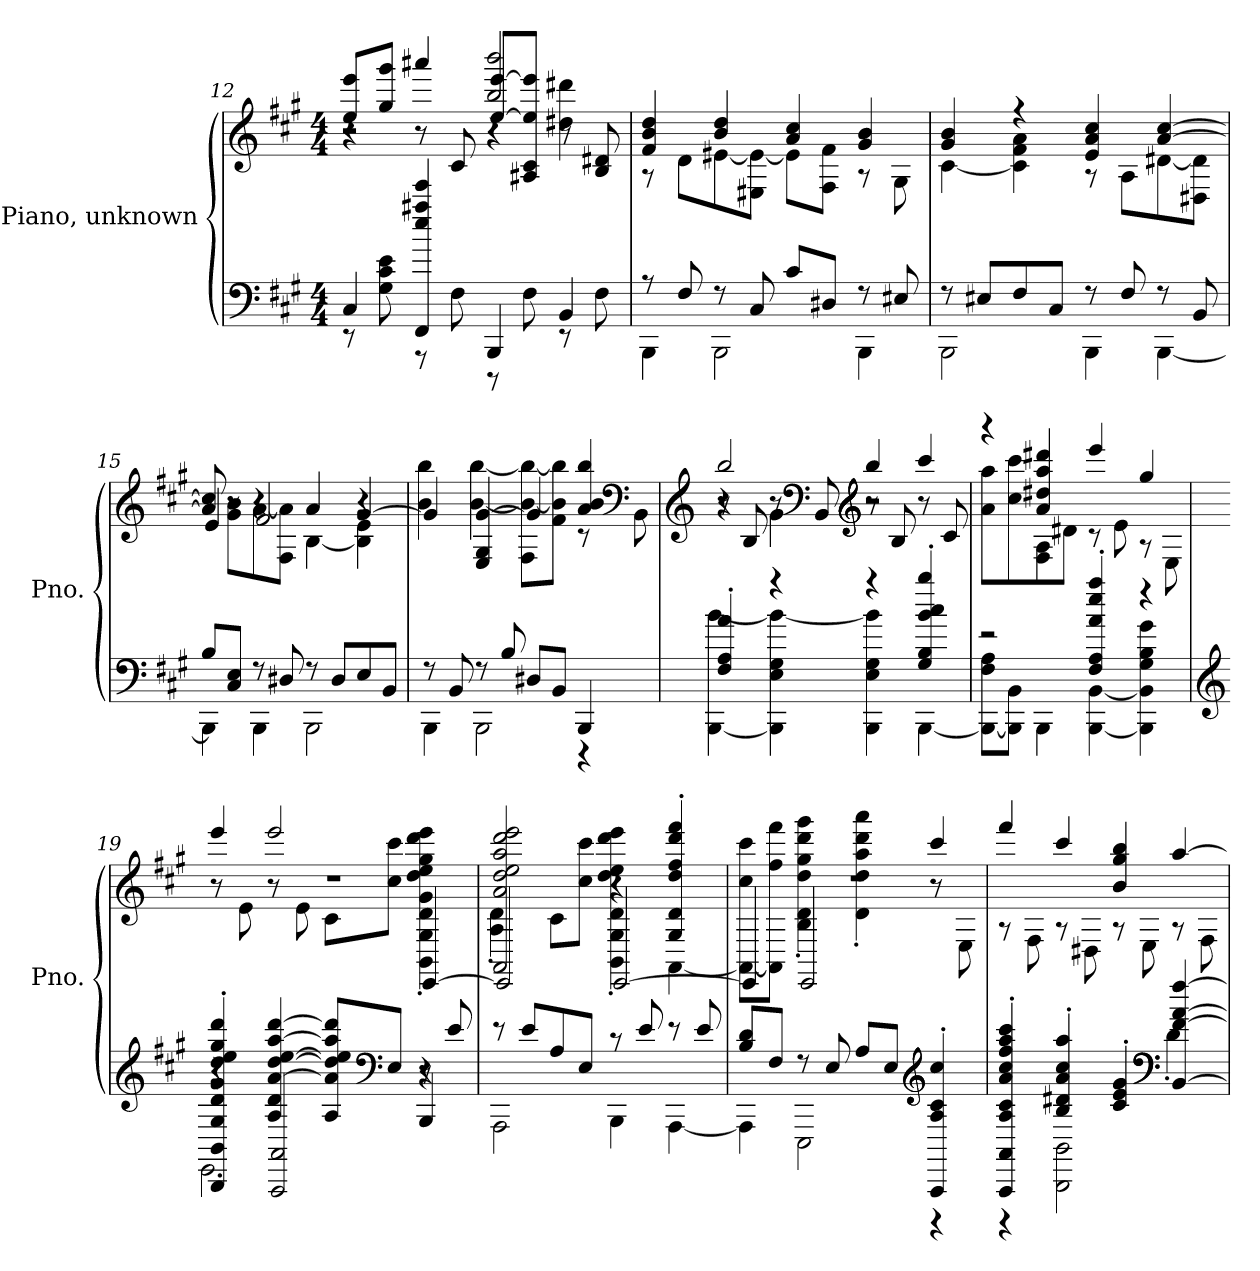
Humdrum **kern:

**kern	**kern
*part1	*part1
*staff2	*staff1
*I"Piano, unknown	*
*I'Pno.	*
*clefF4	*clefG2
*k[f#c#g#]	*k[f#c#g#]
*M4/4	*M4/4
=12	=12
*^	*^
*	*	*	*^
4C#/	8r	4r	2r	8ee/ 8eee/L
.	8G#\ 8c#\ 8e\	.	.	8gg#/ 8ggg#/J
4FF#/ 4ee/ 4aa#X/ 4eee/	8r	4aaa#X/	.	8r
.	8F#\	.	.	8c#/
4BBB/	8r	2bb/ 2bbb/	4r	[8ee/ [8eee/L
.	8F#\	.	.	8A#X/ 8c#/ 8ee/] 8eee/]J
4BB/	8r	.	4dd#X\ 4ddd#X\	8r
.	8F#\	.	.	8B/ 8d#X/
*	*	*	*v	*v
!!LO:LB:g=z
=13	=13	=13	=13
8r	4BBB\	4f#/ 4b/ 4dd/	8r
8F#/	.	.	8d\L
8r	2BBB\	4b/ 4dd/	[8e#X\
8C#/	.	.	8E#X\ 8e#\_J
8c#/L	.	4a/ 4cc#/	8e#\L]
8D#X/J	.	.	8F#\ 8f#\J
8r	4BBB\	4g#/ 4b/	8r
8E#X/	.	.	8G#\
=14	=14	=14	=14
8r	2BBB\	4g#/ 4b/	[4c#\
8E#X/L	.	.	.
8F#/	.	4r	4c#\] 4f#\ 4a\
8C#/J	.	.	.
8r	4BBB\	4e/ 4a/ 4cc#/	8r
8F#/	.	.	8A\L
8r	[4BBB\	[4a/ [4cc#/	[8d#X\
8BB/	.	.	8D#X\ 8d#\]J
=15	=15	=15	=15
*	*	*	*^
8B/L	4BBB\]	8a/] 8cc#/]	8r	4e/
8C#/ 8E/J	.	8r	8g#\ 8b\L	.
8r	4BBB\	4r	[8a\	2f#/
8D#X/	.	.	8F#\ 8a\]J	.
8r	2BBB\	4a/	[4B\	.
8D#/L	.	.	.	.
8E/	.	[4g#/	4B\] 4e\	4r
8BB/J	.	.	.	.
*	*	*	*v	*v
!!LO:PB:g=z
=16	=16	=16	=16
8r	4BBB\	4g#/]	4b\ 4bb\
8BB/	.	.	.
8r	2BBB\	4E/ 4G#/ [4g#/	[4b\ [4bb\
8B/	.	.	.
8D#X/L	.	4g#/]	8F#\ 8b\_ 8bb\_L
8BB/J	.	.	8f#\ 8b\] 8bb\]J
4BBB/	4r	4a/ 4b/ 4bb/	8r
*	*	*clefF4	*
.	.	.	8BB\
*	*	*v	*v
=17	=17	=17
*	*	*clefG2
*	*	*^
*	*	*	*^
4F#/' 4A/' 4a/'	[4BBB\ [4b\	2bb/	4r	8r
.	.	.	.	8B/
4r	4BBB\] 4E\ 4G#\ 4b\_	.	4g#\	8r
*	*	*clefF4	*	*
.	.	.	.	8BB/
*	*	*clefG2	*	*
4r	4BBB\ 4E\ 4G#\ 4b\]	4bb/	2r	8r
.	.	.	.	8B/
4G#/' 4B/' 4b/' 4cc#/' 4bb/'	[4BBB\	4ccc#/	.	8r
.	.	.	.	8c#/
*	*	*	*v	*v
=18	=18	=18	=18
2r	8BBB\_ 8F#\ 8A\L	4r	8a\ 8aa\L
.	8BBB\] 8BB\J	.	8cc#\ 8ccc#\
.	4BBB\	4a/ 4dd#X/ 4aa/ 4ddd#X/	8F#\ 8A\
.	.	.	8d#X\J
4F#/' 4A/' 4a/' 4ee/' 4aa/'	[4BBB\ [4BB\	4eee/	8r
.	.	.	8e\
4r	4BBB\] 4BB\] 4G#\ 4B\ 4g#\	4gg#/	8r
.	.	.	8E\
*v	*v	*	*
*	*v	*v
!!LO:LB:g=z
=19	=19
*clefG2	*
*^	*^
*	*^	*	*^
4BBB/' 4BB/' 4G#/' 4d/' 4g#/' 4dd/' 4ee/' 4gg#/' 4ddd/'	2.EE\	4r	1r	8r	4eee/
.	.	.	.	8e\	.
4A/ 4d/ [4a/ [4dd/ [4ee/ [4aa/ [4ddd/	.	2AAA/ 2AA/	.	8r	2eee/
.	.	.	.	8e\	.
8A/ 8a/] 8dd/] 8ee/] 8aa/] 8ddd/]L	.	.	.	8c#\L	.
*clefF4	*	*	*	*	*
8E/J	.	.	.	8cc#\ 8ccc#\J	.
8r	4r	4BBB/	.	4BB\' 4G#\' 4d\' 4g#\' 4dd\' 4ee\' 4gg#\' 4ddd\' 4eee\'	[4EE/
8e/	.	.	.	.	.
*	*v	*v	*	*	*
=20	=20	=20	=20	=20
8r	2AAA\	2AA/ 2a/ 2dd/ 2ee/ 2aa/ 2ddd/ 2eee/	4A\' 4d\'	2EE/]
8e/L	.	.	.	.
8A/	.	.	8c#\L	.
8E/J	.	.	8cc#\ 8ccc#\J	.
8r	4BBB\	4r	4BB\' 4G#\' 4d\' 4dd\' 4ee\' 4ddd\' 4eee\'	[2EE/
8e/	.	.	.	.
8r	[4AAA\	4G#/' 4d/' 4dd/' 4ff#/' 4ddd/' 4fff#/'	[4AA\	.
8e/	.	.	.	.
=21	=21	=21	=21	=21
8B/ 8d/L	4AAA\]	1r	8AA\_ 8cc#\ 8ccc#\L	4EE/]
8F#/J	.	.	8AA\] 8ff#\ 8fff#\J	.
8r	2EEE\	.	4B\' 4d\' 4dd\' 4gg#\' 4ddd\' 4ggg#\'	2EE/
8E/	.	.	.	.
8A/L	.	.	4d\' 4dd\' 4aa\' 4ddd\' 4aaa\'	.
8E/J	.	.	.	.
*clefG2	*	*	*	*
4AAA/' 4A/' 4c#/' 4cc#/'	4r	.	8r	4ccc#/
.	.	.	8E\	.
*	*	*	*v	*v
!!LO:LB:g=z
=22	=22	=22	=22
4AAA/' 4AA/' 4A/' 4c#/' 4a/' 4cc#/' 4ff#/' 4aa/' 4ccc#/'	4r	4fff#/	8r
.	.	.	8F#\
4B/' 4d#X/' 4a/' 4cc#/' 4aa/'	2BBB\ 2BB\	4ccc#/	8r
.	.	.	8D#X\
4c#/' 4e/' 4g#/'	.	4b/ 4gg#/ 4bb/	8r
.	.	.	8E\
*clefF4	*	*	*
[4BB/ [4f#/ [4a/ [4ff#/	4d#'\	[4aa/	8r
.	.	.	8F#\
*v	*v	*	*
*	*v	*v
=	=
*-	*-
